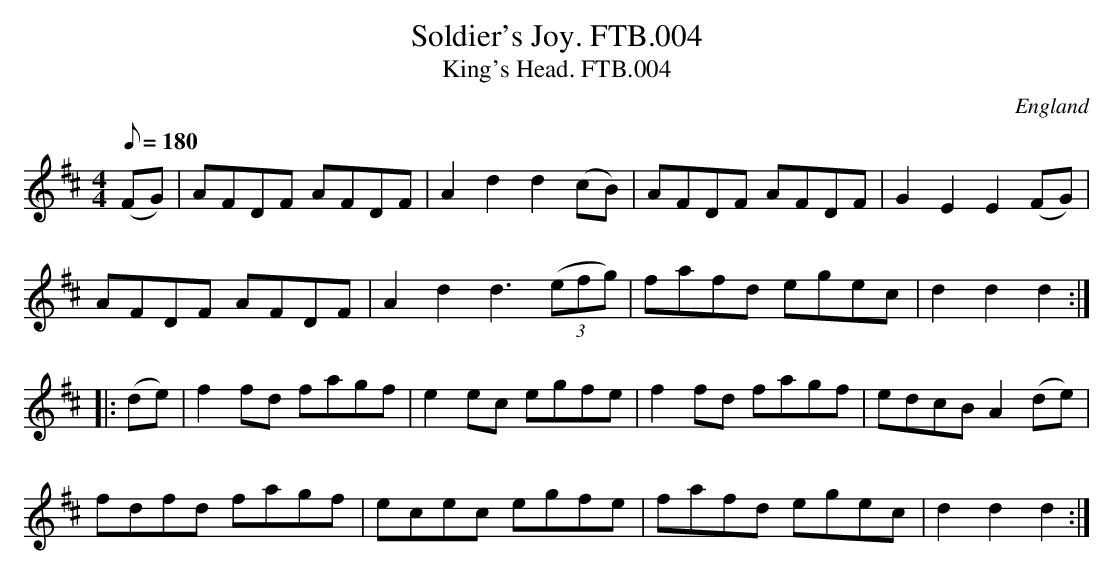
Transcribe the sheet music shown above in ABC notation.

X:1
T:Soldier's Joy. FTB.004
T:King's Head. FTB.004
M:4/4
Q:180
O:England
K:D major
(FG)|AFDF AFDF|A2d2d2(cB)|AFDF AFDF|G2E2E2(FG)|
AFDF AFDF |A2d2d3((3efg)|fafd egec|d2d2d2:|
|:(de)|f2fd fagf|e2ec egfe|f2fd fagf|edcBA2(de)|
fdfd fagf|ecec egfe|fafd egec|d2d2d2:|
